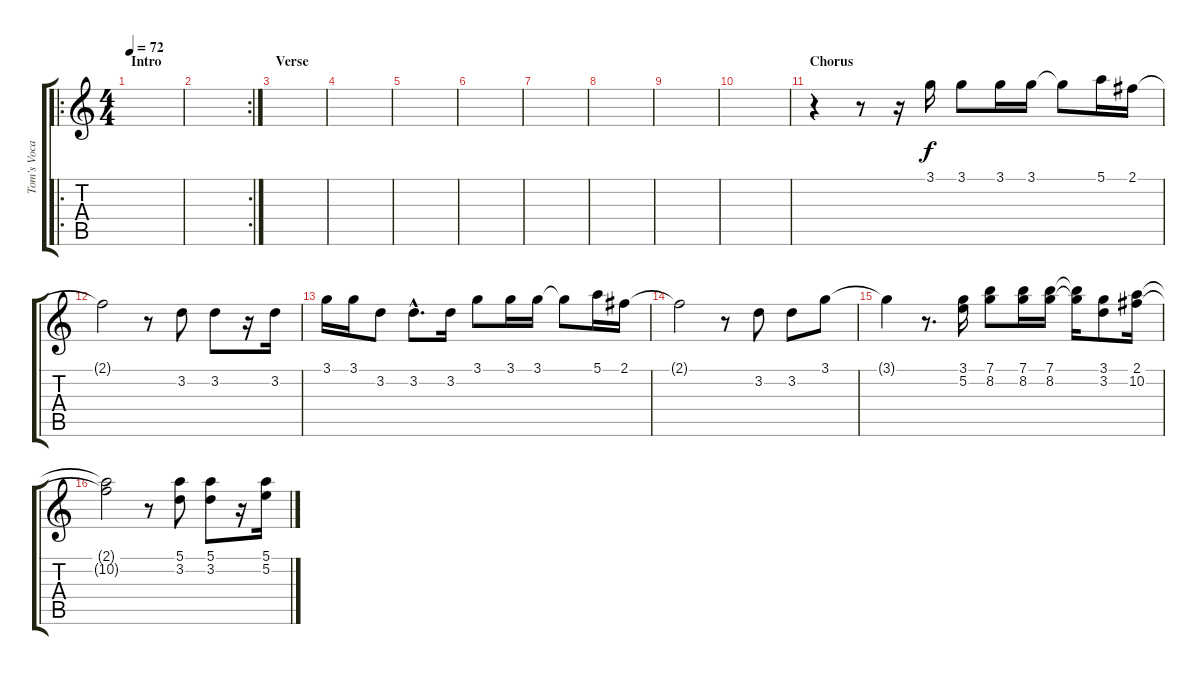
\track ("Tom's Vocals" "Tom's Voca") {instrument overdrivenguitar}
\staff {score tabs}
\tuning (E4 B3 G3 D3 A2 E2) {hide}
\ro
\ts (4 4)
\section ("" "Intro")
\tempo 72
\clef g2
\ks c
|
\rc 2
|
\section ("" "Verse")
|
|
|
|
|
|
|
|
\section ("" "Chorus")
r.4 r.8 r.16 3.1.16 3.1.8 3.1.16 3.1.16 3.1{t}.8 5.1.16 2.1.16 |
2.1{t}.2 r.8 3.2.8 3.2.8 r.16 3.2.16 |
3.1.16 3.1.16 3.2.8 3.2{hac}.8{d} 3.2.16 3.1.8 3.1.16 3.1.16 3.1{t}.8 5.1.16 2.1.16 |
2.1{t}.2 r.8 3.2.8 3.2.8 3.1.8 |
3.1{t}.4 r.8{d} (3.1 5.2).16 (7.1 8.2).8 (7.1 8.2).16 (7.1 8.2).16 (7.1{t} 8.2{t}).16 (3.1 3.2).8 (2.1 10.2).16 |
(2.1{t} 10.2{t}).2 r.8 (5.1 3.2).8 (5.1 3.2).8 r.16 (5.1 5.2).16
